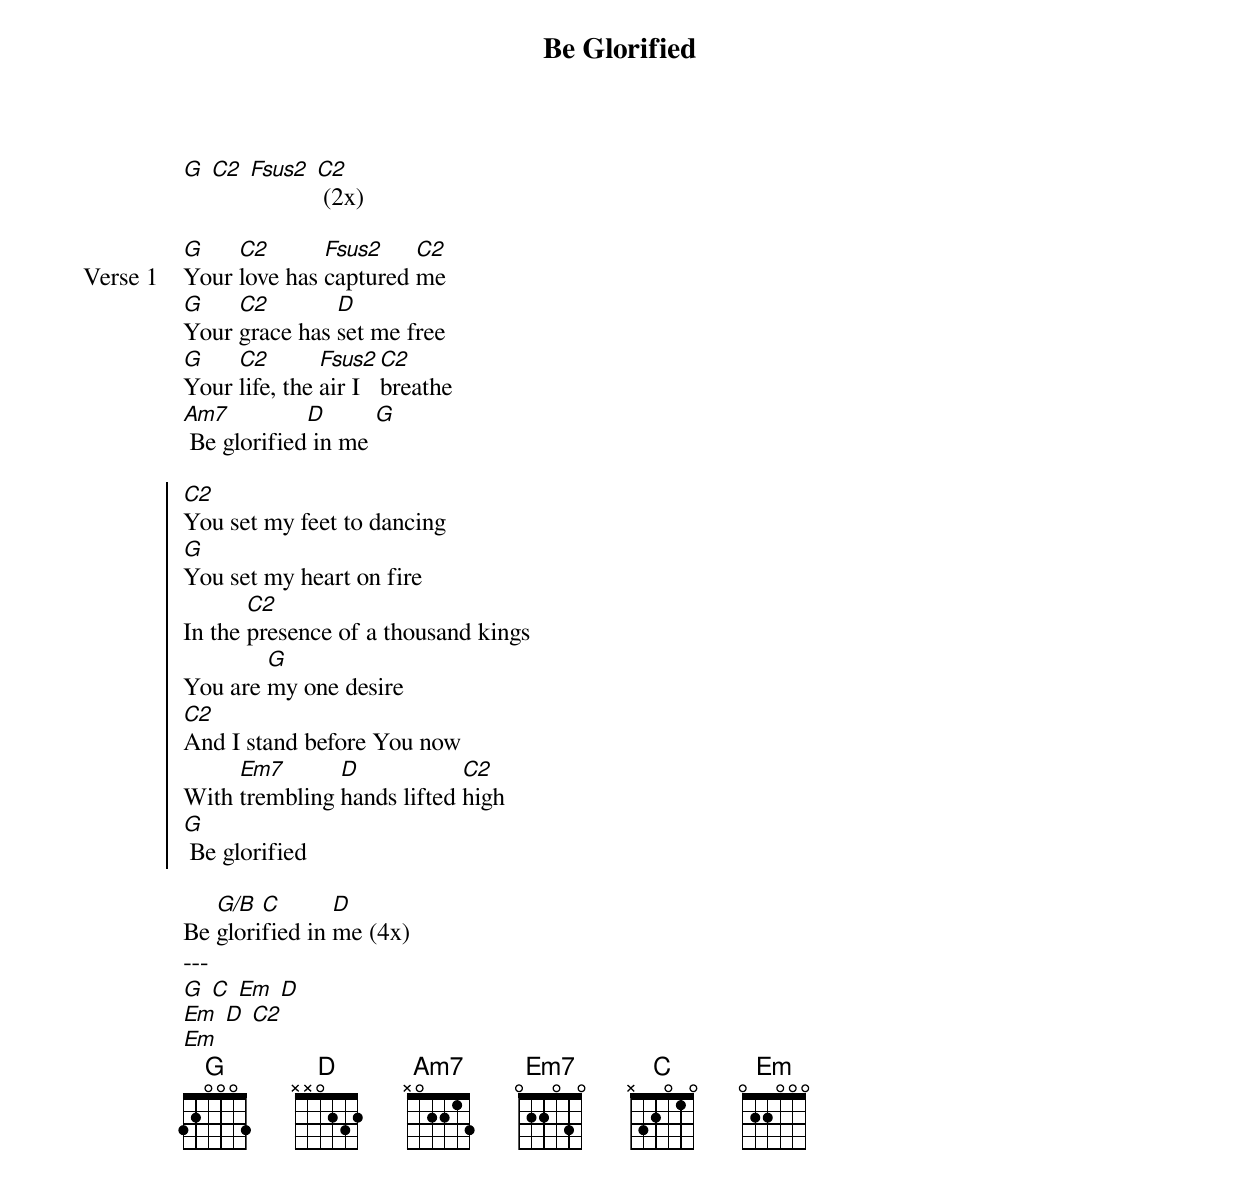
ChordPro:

{title: Be Glorified}
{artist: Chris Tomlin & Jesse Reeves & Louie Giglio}
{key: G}

{start_of_verse}
[G] [C2] [Fsus2] [C2] (2x)
{end_of_verse}

{start_of_verse: Verse 1}
[G]Your [C2]love has [Fsus2]captured [C2]me
[G]Your [C2]grace has [D]set me free
[G]Your [C2]life, the [Fsus2]air I [C2]breathe
[Am7] Be glorified[D] in me [G]
{end_of_verse}

{start_of_chorus}
[C2]You set my feet to dancing
[G]You set my heart on fire
In the [C2]presence of a thousand kings
You are [G]my one desire
[C2]And I stand before You now
With [Em7]trembling [D]hands lifted [C2]high
[G] Be glorified
{end_of_chorus}

{start_of_bridge}
Be [G/B]glori[C]fied in [D]me (4x)
---
[G] [C] [Em] [D]
[Em] [D] [C2]
[Em]
{end_of_bridge}
